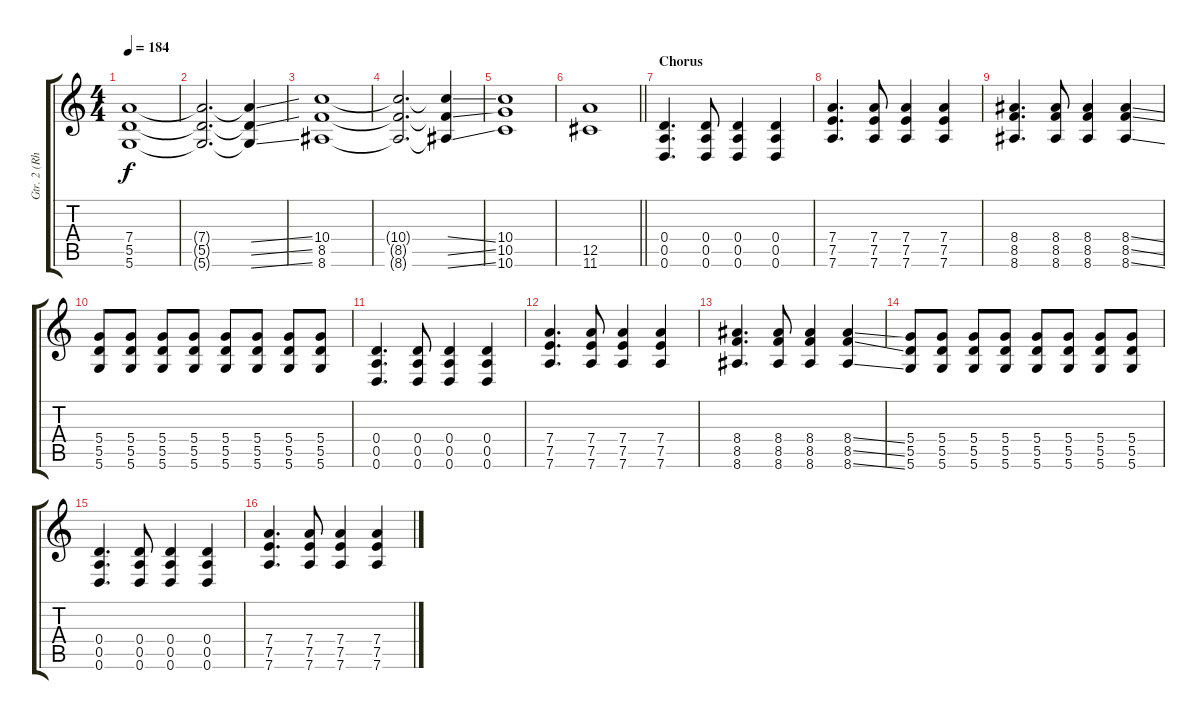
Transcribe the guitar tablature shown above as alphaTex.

\track ("Gtr. 2 (Rhythm)" "Gtr. 2 (Rh") {instrument distortionguitar}
\staff {score tabs}
\tuning (E4 B3 G3 D3 A2 D2) {hide}
\ts (4 4)
\tempo 184
\clef g2
\ks c
(7.4 5.5 5.6).1{dy f} |
(7.4{t} 5.5{t} 5.6{t}).2{d} (7.4{ss t} 5.5{ss t} 5.6{ss t}).4 |
(10.4 8.5 8.6).1 |
(10.4{t} 8.5{t} 8.6{t}).2{d} (10.4{ss t} 8.5{ss t} 8.6{ss t}).4 |
(10.4 10.5 10.6).1 |
\barLineRight lightlight
(12.5 11.6).1 |
\section ("" "Chorus")
(0.4 0.5 0.6).4{d} (0.4 0.5 0.6).8 (0.4 0.5 0.6).4 (0.4 0.5 0.6).4 |
(7.4 7.5 7.6).4{d} (7.4 7.5 7.6).8 (7.4 7.5 7.6).4 (7.4 7.5 7.6).4 |
(8.4 8.5 8.6).4{d} (8.4 8.5 8.6).8 (8.4 8.5 8.6).4 (8.4{ss} 8.5{ss} 8.6{ss}).4 |
(5.4 5.5 5.6).8 (5.4 5.5 5.6).8 (5.4 5.5 5.6).8 (5.4 5.5 5.6).8 (5.4 5.5 5.6).8 (5.4 5.5 5.6).8 (5.4 5.5 5.6).8 (5.4 5.5 5.6).8 |
(0.4 0.5 0.6).4{d} (0.4 0.5 0.6).8 (0.4 0.5 0.6).4 (0.4 0.5 0.6).4 |
(7.4 7.5 7.6).4{d} (7.4 7.5 7.6).8 (7.4 7.5 7.6).4 (7.4 7.5 7.6).4 |
(8.4 8.5 8.6).4{d} (8.4 8.5 8.6).8 (8.4 8.5 8.6).4 (8.4{ss} 8.5{ss} 8.6{ss}).4 |
(5.4 5.5 5.6).8 (5.4 5.5 5.6).8 (5.4 5.5 5.6).8 (5.4 5.5 5.6).8 (5.4 5.5 5.6).8 (5.4 5.5 5.6).8 (5.4 5.5 5.6).8 (5.4 5.5 5.6).8 |
(0.4 0.5 0.6).4{d} (0.4 0.5 0.6).8 (0.4 0.5 0.6).4 (0.4 0.5 0.6).4 |
(7.4 7.5 7.6).4{d} (7.4 7.5 7.6).8 (7.4 7.5 7.6).4 (7.4 7.5 7.6).4
